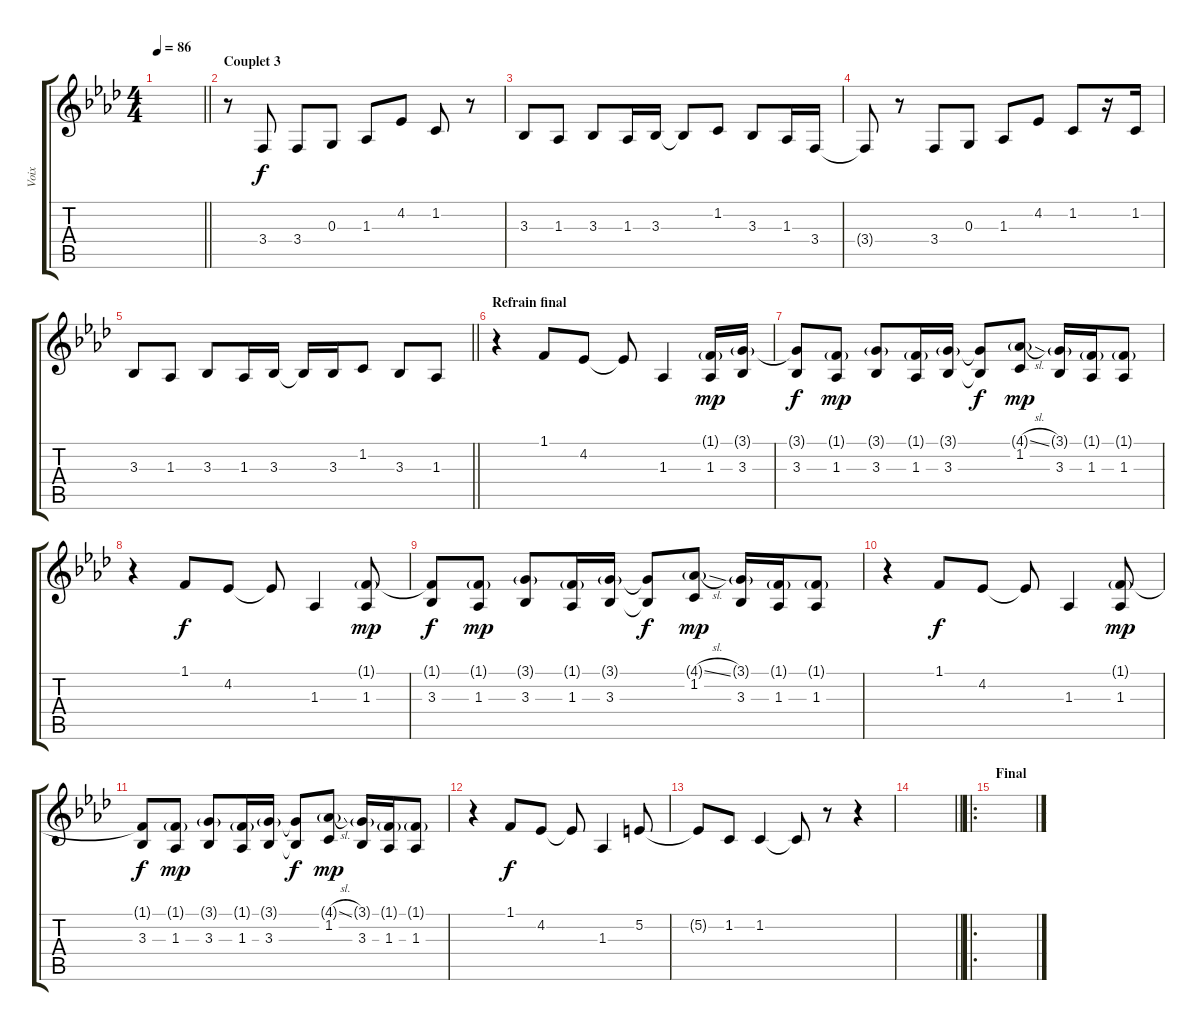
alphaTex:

\track ("Voix" "Voix") {instrument lead1square}
\staff {score tabs}
\tuning (E4 B3 G3 D3 A2 E2) {hide}
\ts (4 4)
\tempo 86
\clef g2
\barLineRight lightlight
\ks ab
|
\section ("" "Couplet 3")
r.8 3.4.8 3.4.8 0.3.8 1.3.8 4.2.8 1.2.8 r.8 |
3.3.8 1.3.8 3.3.8 1.3.16 3.3.16 3.3{t}.8 1.2.8 3.3.8 1.3.16 3.4.16 |
3.4{t}.8 r.8 3.4.8 0.3.8 1.3.8 4.2.8 1.2.8 r.16 1.2.16 |
\barLineRight lightlight
3.3.8 1.3.8 3.3.8 1.3.16 3.3.16 3.3{t}.16 3.3.16 1.2.8 3.3.8 1.3.8 |
\section ("" "Refrain final")
r.4 1.1.8 4.2.8 4.2{t}.8 1.3.4 (1.1{g} 1.3).16{dy mp} (3.1{g} 3.3).16 |
(3.1{t} 3.3).8{dy f} (1.1{g} 1.3).8{dy mp} (3.1{g} 3.3).8 (1.1{g} 1.3).16 (3.1{g} 3.3).16 (3.1{t} 3.3{t}).8{dy f} (4.1{sl g} 1.2).8{dy mp} (3.1{g} 3.3).16 (1.1{g} 1.3).16 (1.1{g} 1.3).8 |
r.4 1.1.8{dy f} 4.2.8 4.2{t}.8 1.3.4 (1.1{g} 1.3).8{dy mp} |
(1.1{t} 3.3).8{dy f} (1.1{g} 1.3).8{dy mp} (3.1{g} 3.3).8 (1.1{g} 1.3).16 (3.1{g} 3.3).16 (3.1{t} 3.3{t}).8{dy f} (4.1{sl g} 1.2).8{dy mp} (3.1{g} 3.3).16 (1.1{g} 1.3).16 (1.1{g} 1.3).8 |
r.4 1.1.8{dy f} 4.2.8 4.2{t}.8 1.3.4 (1.1{g} 1.3).8{dy mp} |
(1.1{t} 3.3).8{dy f} (1.1{g} 1.3).8{dy mp} (3.1{g} 3.3).8 (1.1{g} 1.3).16 (3.1{g} 3.3).16 (3.1{t} 3.3{t}).8{dy f} (4.1{sl g} 1.2).8{dy mp} (3.1{g} 3.3).16 (1.1{g} 1.3).16 (1.1{g} 1.3).8 |
r.4 1.1.8{dy f} 4.2.8 4.2{t}.8 1.3.4 5.2.8 |
5.2{t}.8 1.2.8 1.2.4 1.2{t}.8 r.8 r.4 |
\barLineRight lightlight
|
\ro
\section ("" "Final")
